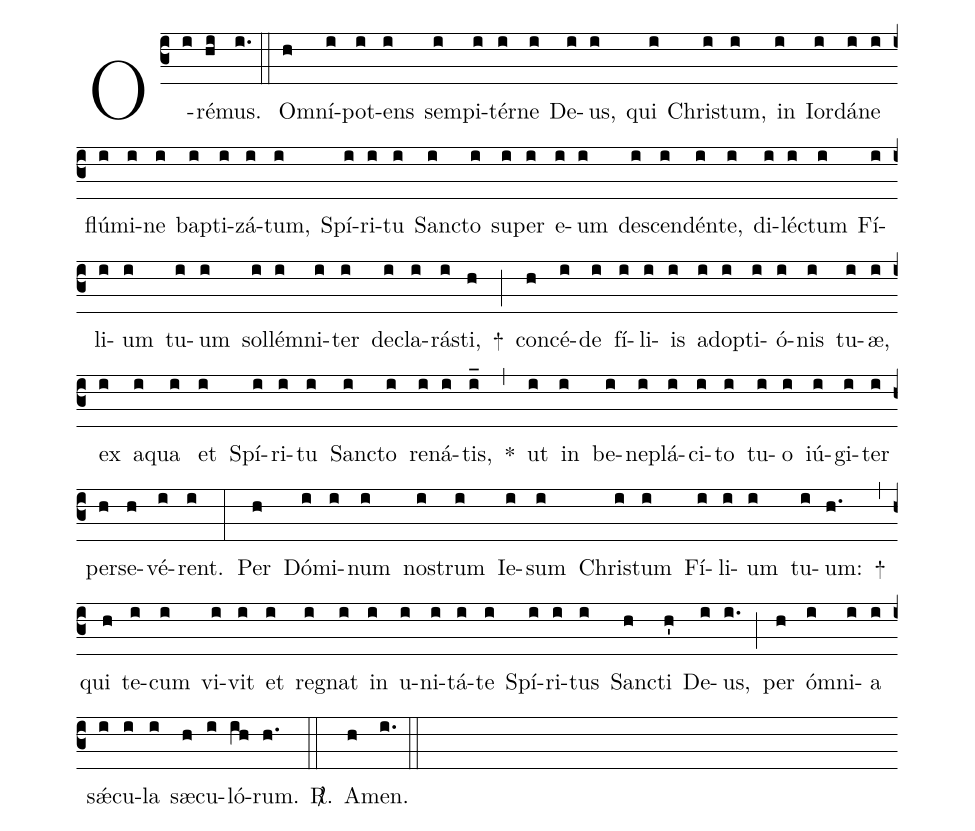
%%
(c3)
O(i)ré(hi)mus.(i.) (::)

Om(h)ní(i)pot(i)ens(i) sem(i)pi(i)tér(i)ne(i) De(i)us,(i) qui(i) Chris(i)tum,(i) in(i) Ior(i)dá(i)ne(i) flú(i)mi(i)ne(i) bap(i)ti(i)zá(i)tum,(i) Spí(i)ri(i)tu(i) Sanc(i)to(i) su(i)per(i) e(i)um(i) de(i)scen(i)dén(i)te,(i) di(i)léc(i)tum(i) Fí(i)li(i)um(i) tu(i)um(i) sol(i)lém(i)ni(i)ter(i) de(i)cla(i)rás(i)ti,(h) +(;)
con(h)cé(i)de(i) fí(i)li(i)is(i) ad(i)op(i)ti(i)ó(i)nis(i) tu(i)æ,(i) ex(i) a(i)qua(i) et(i) Spí(i)ri(i)tu(i) Sanc(i)to(i) re(i)ná(i)tis,(i_) *(,)
ut(i) in(i) be(i)ne(i)plá(i)ci(i)to(i) tu(i)o(i) iú(i)gi(i)ter(i) per(h)se(h)vé(i)rent.(i) (:)

Per(h) Dó(i)mi(i)num(i) nos(i)trum(i) Ie(i)sum(i) Chris(i)tum(i) Fí(i)li(i)um(i) tu(i)um:(h.) +(,)
qui(h) te(i)cum(i) vi(i)vit(i) et(i) reg(i)nat(i) in(i) u(i)ni(i)tá(i)te(i) Spí(i)ri(i)tus(i) San(h)cti(h') De(i)us,(i.) (;)
per(h) óm(i)ni(i)a(i) sǽ(i)cu(i)la(i) sæ(h)cu(i)ló(ih)rum.(h.) <sp>R/</sp>.(::)
A(h)men.(i.) (::)
